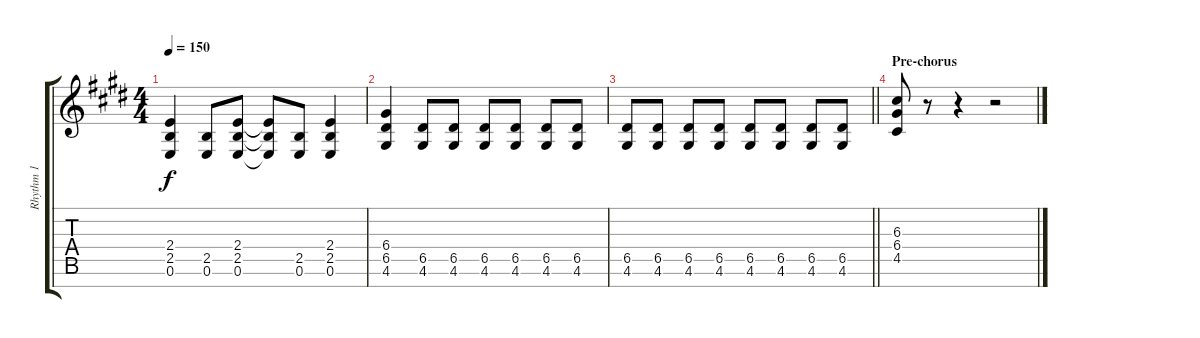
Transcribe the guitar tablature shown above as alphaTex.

\track ("Rhythm 1" "Rhythm 1") {instrument distortionguitar}
\staff {score tabs}
\tuning (E4 B3 G3 D3 A2 E2 B1) {hide}
\ts (4 4)
\tempo 150
\clef g2
\ks c#minor
(2.4 2.5 0.6).4{dy f} (2.5 0.6).8 (2.4 2.5 0.6).8 (2.4{t} 2.5{t} 0.6{t}).8 (2.5 0.6).8 (2.4 2.5 0.6).4 |
(6.4 6.5 4.6).4 (6.5 4.6).8 (6.5 4.6).8 (6.5 4.6).8 (6.5 4.6).8 (6.5 4.6).8 (6.5 4.6).8 |
\barLineRight lightlight
(6.5 4.6).8 (6.5 4.6).8 (6.5 4.6).8 (6.5 4.6).8 (6.5 4.6).8 (6.5 4.6).8 (6.5 4.6).8 (6.5 4.6).8 |
\section ("" "Pre-chorus")
(6.3 6.4 4.5).8 r.8 r.4 r.2
